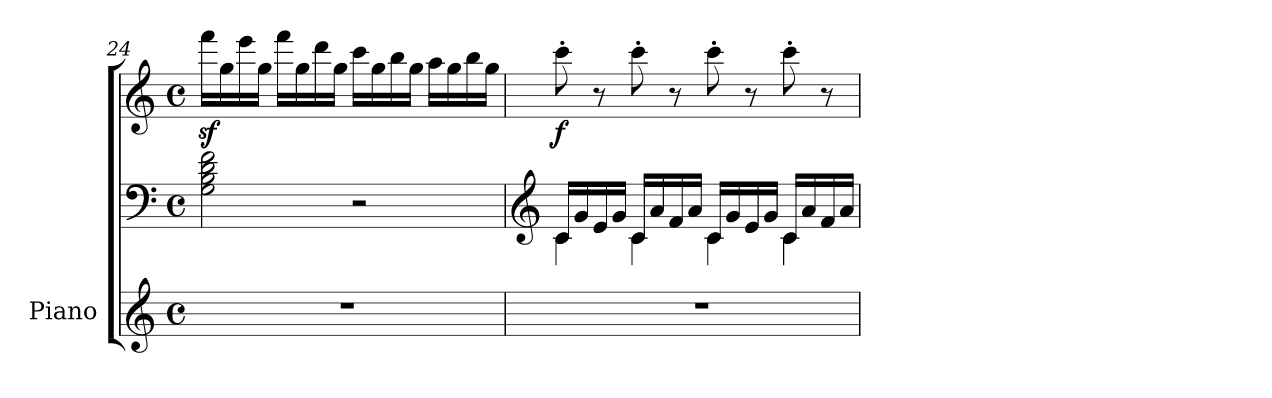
**kern	**kern	**kern	**dynam
*part1	*part1	*part1	*part1
*staff3	*staff2	*staff1	*staff1/2/3
*I"Piano	*	*	*
*I'Pno	*	*	*
!!LO:LB:g=z
*clefG2	*clefF4	*clefG2	*
*k[]	*k[]	*k[]	*
*M4/4	*M4/4	*M4/4	*
*met(c)	*met(c)	*met(c)	*
=24	=24	=24	=24
1r	2G\ 2B\ 2d\ 2f\	16fffz<\LL	.
.	.	16gg\	.
.	.	16eee\	.
.	.	16gg\JJ	.
.	.	16fff\LL	.
.	.	16gg\	.
.	.	16ddd\	.
.	.	16gg\JJ	.
.	2r	16ccc\LL	.
.	.	16gg\	.
.	.	16bb\	.
.	.	16gg\JJ	.
.	.	16aa\LL	.
.	.	16gg\	.
.	.	16bb\	.
.	.	16gg\JJ	.
=25	=25	=25	=25
*	*clefG2	*	*
*	*^	*	*
!	!	!	!	!LO:DY:b
1r	16c/LL	4c\	8ccc'\	f
.	16g/	.	.	.
.	16e/	.	8r	.
.	16g/JJ	.	.	.
.	16c/LL	4c\	8ccc'\	.
.	16a/	.	.	.
.	16f/	.	8r	.
.	16a/JJ	.	.	.
.	16c/LL	4c\	8ccc'\	.
.	16g/	.	.	.
.	16e/	.	8r	.
.	16g/JJ	.	.	.
.	16c/LL	4c\	8ccc'\	.
.	16a/	.	.	.
.	16f/	.	8r	.
.	16a/JJ	.	.	.
*	*v	*v	*	*
=	=	=	=
*-	*-	*-	*-
